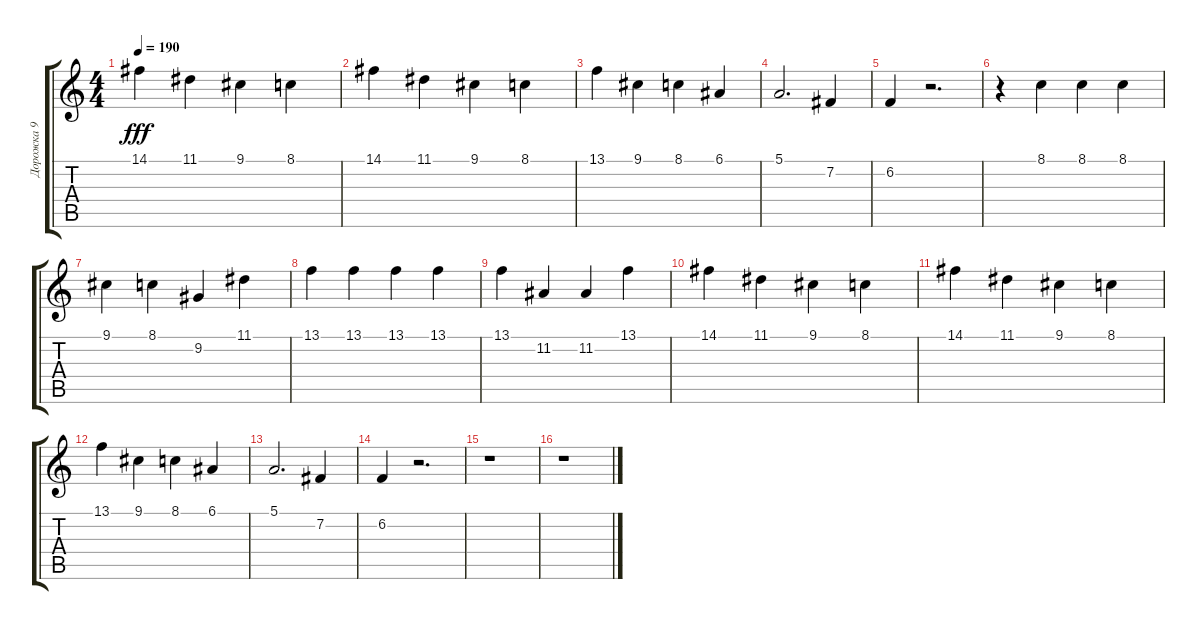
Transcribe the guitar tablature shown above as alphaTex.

\track ("Дорожка 9" "Дорожка 9") {instrument piccolo}
\staff {score tabs}
\tuning (E4 B3 G3 D3 A2 E2) {hide}
\ts (4 4)
\tempo 190
\clef g2
\ks c
14.1.4{dy fff} 11.1.4 9.1.4 8.1.4 |
14.1.4 11.1.4 9.1.4 8.1.4 |
13.1.4 9.1.4 8.1.4 6.1.4 |
5.1.2{d} 7.2.4 |
6.2.4 r.2{d} |
r.4 8.1.4 8.1.4 8.1.4 |
9.1.4 8.1.4 9.2.4 11.1.4 |
13.1.4 13.1.4 13.1.4 13.1.4 |
13.1.4 11.2.4 11.2.4 13.1.4 |
14.1.4 11.1.4 9.1.4 8.1.4 |
14.1.4 11.1.4 9.1.4 8.1.4 |
13.1.4 9.1.4 8.1.4 6.1.4 |
5.1.2{d} 7.2.4 |
6.2.4 r.2{d} |
r.1 |
r.1
